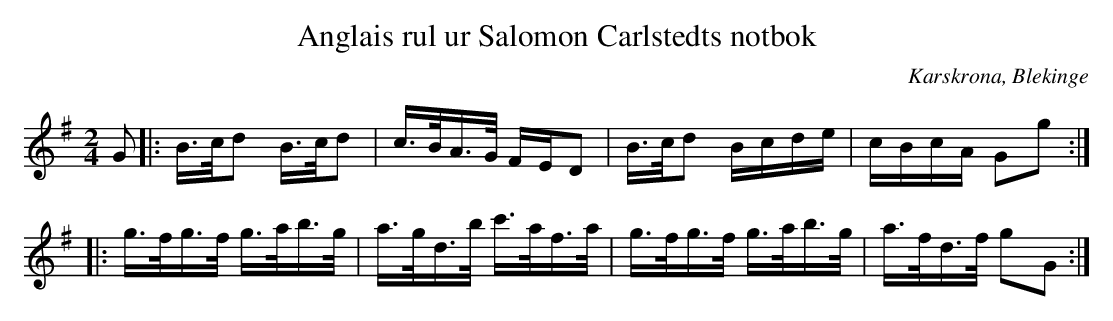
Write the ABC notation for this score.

X:1
T:Anglais rul ur Salomon Carlstedts notbok
O:Karskrona, Blekinge
M:2/4
L:1/8
K:G
G|:B/>c/d B/>c/d|c/>B/A/>G/ F/E/D|B/>c/d B/c/d/e/|c/B/c/A/ Gg:|
|:g/>f/g/>f/ g/>a/b/>g/|a/>g/d/>b/ c'/>a/f/>a/|g/>f/g/>f/ g/>a/b/>g/|a/>f/d/>f/ gG:|
